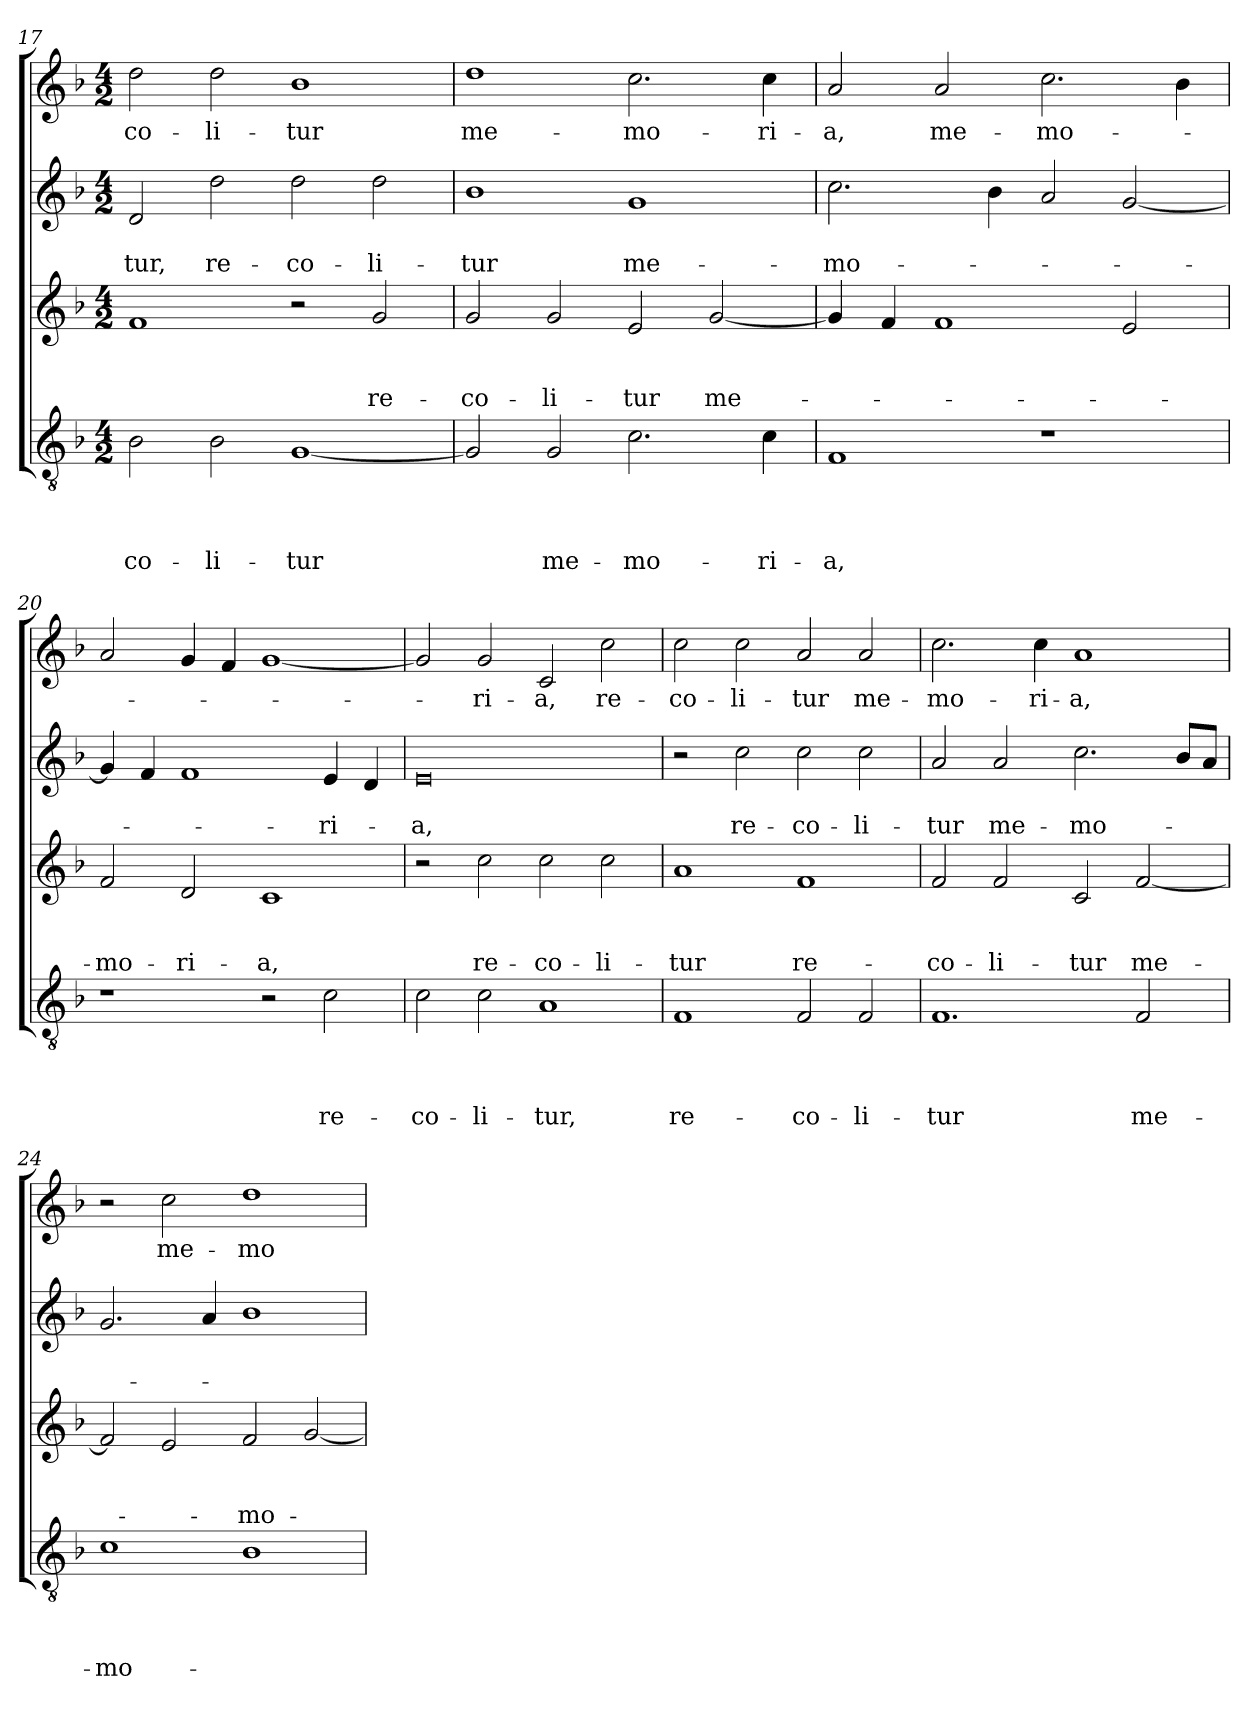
**kern	**text	**text	**text	**text	**kern	**text	**text	**text	**kern	**text	**text	**kern	**text
*part4	*part4	*part4	*part4	*part4	*part3	*part3	*part3	*part3	*part2	*part2	*part2	*part1	*part1
*staff4	*staff4	*staff4	*staff4	*staff4	*staff3	*staff3	*staff3	*staff3	*staff2	*staff2	*staff2	*staff1	*staff1
*clefGv2	*	*	*	*	*clefG2	*	*	*	*clefG2	*	*	*clefG2	*
*k[b-]	*	*	*	*	*k[b-]	*	*	*	*k[b-]	*	*	*k[b-]	*
*F:	*	*	*	*	*F:	*	*	*	*F:	*	*	*F:	*
*M4/2	*	*	*	*	*M4/2	*	*	*	*M4/2	*	*	*M4/2	*
=17	=17	=17	=17	=17	=17	=17	=17	=17	=17	=17	=17	=17	=17
!	!	!	!	!LO:LY:b	!	!	!	!	!	!	!LO:LY:b	!	!LO:LY:b
2B-\	.	.	.	-co-	1f	.	.	.	2d/	.	-tur,	2dd\	-co-
!	!	!	!	!LO:LY:b	!	!	!	!	!	!	!LO:LY:b	!	!LO:LY:b
2B-\	.	.	.	-li-	.	.	.	.	2dd\	.	re-	2dd\	-li-
!	!	!	!	!LO:LY:b	!	!	!	!	!	!	!LO:LY:b	!	!LO:LY:b
[1G	.	.	.	-tur	2r	.	.	.	2dd\	.	-co-	1b-	-tur
!	!	!	!	!	!	!	!	!LO:LY:b	!	!	!LO:LY:b	!	!
.	.	.	.	.	2g/	.	.	re-	2dd\	.	-li-	.	.
=18	=18	=18	=18	=18	=18	=18	=18	=18	=18	=18	=18	=18	=18
!	!	!	!	!	!	!	!	!LO:LY:b	!	!	!LO:LY:b	!	!LO:LY:b
2G/]	.	.	.	.	2g/	.	.	-co-	1b-	.	-tur	1dd	me-
!	!	!	!	!LO:LY:b	!	!	!	!LO:LY:b	!	!	!	!	!
2G/	.	.	.	me-	2g/	.	.	-li-	.	.	.	.	.
!	!	!	!	!LO:LY:b	!	!	!	!LO:LY:b	!	!	!LO:LY:b	!	!LO:LY:b
2.c\	.	.	.	-mo-	2e/	.	.	-tur	1g	.	me-	2.cc\	-mo-
!	!	!	!	!	!	!	!	!LO:LY:b	!	!	!	!	!
.	.	.	.	.	[2g/	.	.	me-	.	.	.	.	.
!	!	!	!	!LO:LY:b	!	!	!	!	!	!	!	!	!LO:LY:b
4c\	.	.	.	-ri-	.	.	.	.	.	.	.	4cc\	-ri-
!!LO:LB:g=z
=19	=19	=19	=19	=19	=19	=19	=19	=19	=19	=19	=19	=19	=19
!	!	!	!	!LO:LY:b	!	!	!	!	!	!	!LO:LY:b	!	!LO:LY:b
1F	.	.	.	-a,	4g/]	.	.	.	2.cc\	.	-mo-	2a/	-a,
.	.	.	.	.	4f/	.	.	.	.	.	.	.	.
!	!	!	!	!	!	!	!	!	!	!	!	!	!LO:LY:b
.	.	.	.	.	1f	.	.	.	.	.	.	2a/	me-
.	.	.	.	.	.	.	.	.	4b-\	.	.	.	.
!	!	!	!	!	!	!	!	!	!	!	!	!	!LO:LY:b
1r	.	.	.	.	.	.	.	.	2a/	.	.	2.cc\	-mo-
.	.	.	.	.	2e/	.	.	.	[2g/	.	.	.	.
.	.	.	.	.	.	.	.	.	.	.	.	4b-\	.
=20	=20	=20	=20	=20	=20	=20	=20	=20	=20	=20	=20	=20	=20
!	!	!	!	!	!	!	!	!LO:LY:b	!	!	!	!	!
1r	.	.	.	.	2f/	.	.	-mo-	4g/]	.	.	2a/	.
.	.	.	.	.	.	.	.	.	4f/	.	.	.	.
!	!	!	!	!	!	!	!	!LO:LY:b	!	!	!	!	!
.	.	.	.	.	2d/	.	.	-ri-	1f	.	.	4g/	.
.	.	.	.	.	.	.	.	.	.	.	.	4f/	.
!	!	!	!	!	!	!	!	!LO:LY:b	!	!	!	!	!
2r	.	.	.	.	1c	.	.	-a,	.	.	.	[1g	.
!	!	!	!	!LO:LY:b	!	!	!	!	!	!	!LO:LY:b	!	!
2c\	.	.	.	re-	.	.	.	.	4e/	.	-ri-	.	.
.	.	.	.	.	.	.	.	.	4d/	.	.	.	.
=21	=21	=21	=21	=21	=21	=21	=21	=21	=21	=21	=21	=21	=21
!	!	!	!	!LO:LY:b	!	!	!	!	!	!	!LO:LY:b	!	!
2c\	.	.	.	-co-	2r	.	.	.	0e	.	-a,	2g/]	.
!	!	!	!	!LO:LY:b	!	!	!	!LO:LY:b	!	!	!	!	!LO:LY:b
2c\	.	.	.	-li-	2cc\	.	.	re-	.	.	.	2g/	-ri-
!	!	!	!	!LO:LY:b	!	!	!	!LO:LY:b	!	!	!	!	!LO:LY:b
1A	.	.	.	-tur,	2cc\	.	.	-co-	.	.	.	2c/	-a,
!	!	!	!	!	!	!	!	!LO:LY:b	!	!	!	!	!LO:LY:b
.	.	.	.	.	2cc\	.	.	-li-	.	.	.	2cc\	re-
=22	=22	=22	=22	=22	=22	=22	=22	=22	=22	=22	=22	=22	=22
!	!	!	!	!LO:LY:b	!	!	!	!LO:LY:b	!	!	!	!	!LO:LY:b
1F	.	.	.	re-	1a	.	.	-tur	2r	.	.	2cc\	-co-
!	!	!	!	!	!	!	!	!	!	!	!LO:LY:b	!	!LO:LY:b
.	.	.	.	.	.	.	.	.	2cc\	.	re-	2cc\	-li-
!	!	!	!	!LO:LY:b	!	!	!	!LO:LY:b	!	!	!LO:LY:b	!	!LO:LY:b
2F/	.	.	.	-co-	1f	.	.	re-	2cc\	.	-co-	2a/	-tur
!	!	!	!	!LO:LY:b	!	!	!	!	!	!	!LO:LY:b	!	!LO:LY:b
2F/	.	.	.	-li-	.	.	.	.	2cc\	.	-li-	2a/	me-
=23	=23	=23	=23	=23	=23	=23	=23	=23	=23	=23	=23	=23	=23
!	!	!	!	!LO:LY:b	!	!	!	!LO:LY:b	!	!	!LO:LY:b	!	!LO:LY:b
1.F	.	.	.	-tur	2f/	.	.	-co-	2a/	.	-tur	2.cc\	-mo-
!	!	!	!	!	!	!	!	!LO:LY:b	!	!	!LO:LY:b	!	!
.	.	.	.	.	2f/	.	.	-li-	2a/	.	me-	.	.
!	!	!	!	!	!	!	!	!	!	!	!	!	!LO:LY:b
.	.	.	.	.	.	.	.	.	.	.	.	4cc\	-ri-
!	!	!	!	!	!	!	!	!LO:LY:b	!	!	!LO:LY:b	!	!LO:LY:b
.	.	.	.	.	2c/	.	.	-tur	2.cc\	.	-mo-	1a	-a,
!	!	!	!	!LO:LY:b	!	!	!	!LO:LY:b	!	!	!	!	!
2F/	.	.	.	me-	[2f/	.	.	me-	.	.	.	.	.
.	.	.	.	.	.	.	.	.	8b-/L	.	.	.	.
.	.	.	.	.	.	.	.	.	8a/J	.	.	.	.
=24	=24	=24	=24	=24	=24	=24	=24	=24	=24	=24	=24	=24	=24
!	!	!	!	!LO:LY:b	!	!	!	!	!	!	!	!	!
1c	.	.	.	-mo-	2f/]	.	.	.	2.g/	.	.	2r	.
!	!	!	!	!	!	!	!	!	!	!	!	!	!LO:LY:b
.	.	.	.	.	2e/	.	.	.	.	.	.	2cc\	me-
.	.	.	.	.	.	.	.	.	4a/	.	.	.	.
!	!	!	!	!	!	!	!	!LO:LY:b	!	!	!	!	!LO:LY:b
1B-	.	.	.	.	2f/	.	.	-mo-	1b-	.	.	1dd	-mo-
.	.	.	.	.	[2g/	.	.	.	.	.	.	.	.
=	=	=	=	=	=	=	=	=	=	=	=	=	=
*-	*-	*-	*-	*-	*-	*-	*-	*-	*-	*-	*-	*-	*-
